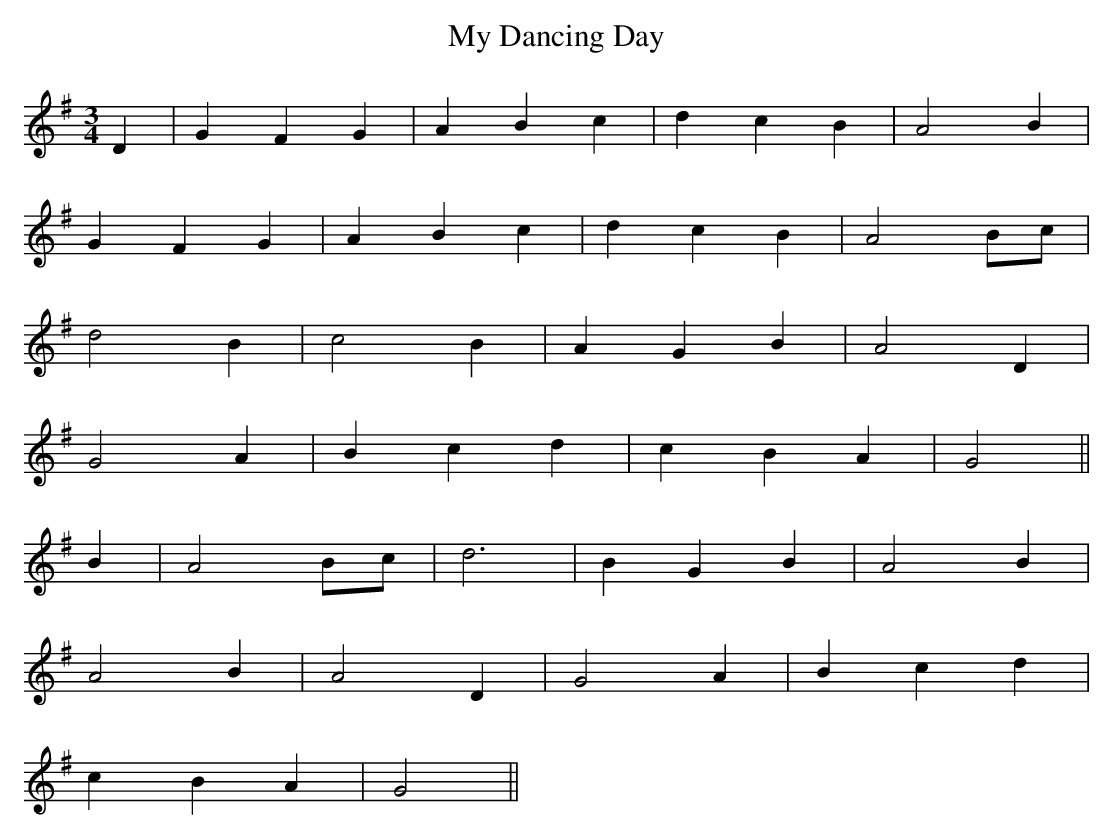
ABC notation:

X:1
T:My Dancing Day
M:3/4
L:1/8
K:G
D2|G2 F2 G2|A2 B2 c2|d2 c2 B2|A4 B2|
G2 F2 G2|A2 B2 c2|d2c2 B2|A4 Bc|
d4 B2|c4 B2|A2 G2 B2|A4 D2|
G4 A2|B2 c2 d2|c2 B2 A2|G4||
B2|A4 Bc|d6|B2 G2 B2|A4 B2|
A4 B2|A4 D2|G4 A2|B2 c2 d2|
c2 B2 A2|G4||
